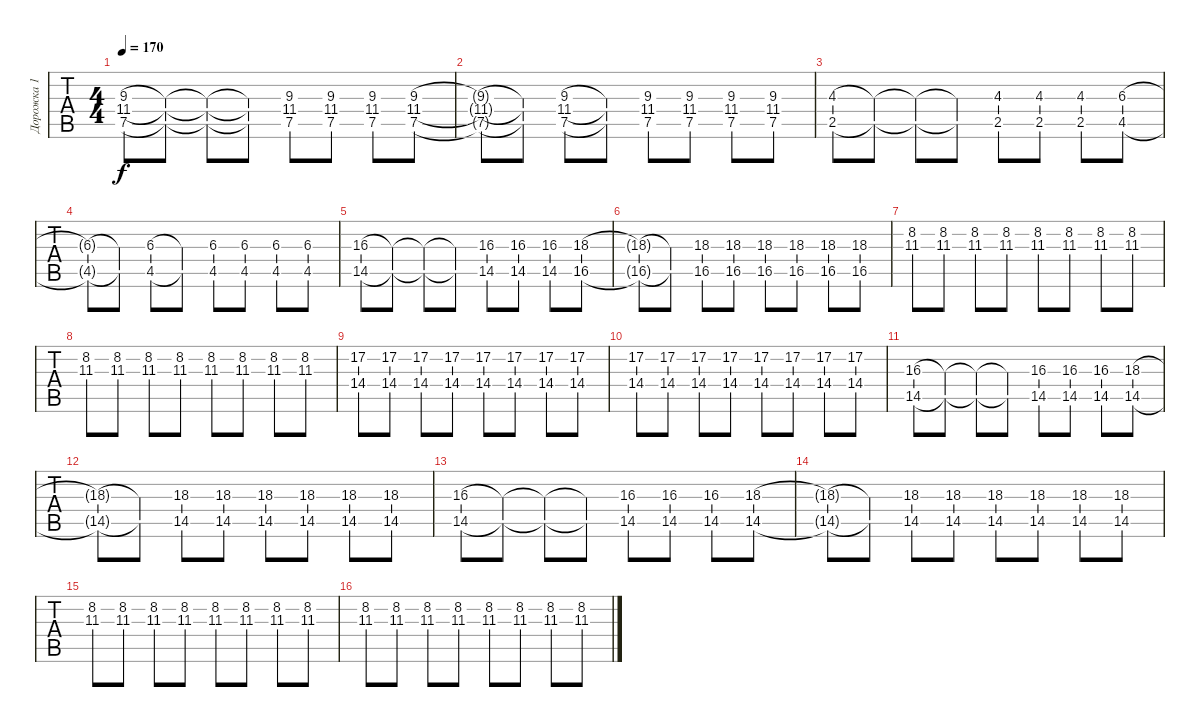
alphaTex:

\track ("Дорожка 1" "Дорожка 1") {instrument overdrivenguitar}
\staff {tabs}
\tuning (D4 A3 F3 C3 G2 C2) {hide}
\ts (4 4)
\tempo 170
\clef g2
\ks c
(9.3 11.4 7.5).8{dy f instrument overdrivenguitar} (9.3{t} 11.4{t} 7.5{t}).8 (9.3{t} 11.4{t} 7.5{t}).8 (9.3{t} 11.4{t} 7.5{t}).8 (9.3 11.4 7.5).8 (9.3 11.4 7.5).8 (9.3 11.4 7.5).8 (9.3 11.4 7.5).8 |
(9.3{t} 11.4{t} 7.5{t}).8 (9.3{t} 11.4{t} 7.5{t}).8 (9.3 11.4 7.5).8 (9.3{t} 11.4{t} 7.5{t}).8 (9.3 11.4 7.5).8 (9.3 11.4 7.5).8 (9.3 11.4 7.5).8 (9.3 11.4 7.5).8 |
(4.3 2.5).8{instrument overdrivenguitar} (4.3{t} 2.5{t}).8 (4.3{t} 2.5{t}).8 (4.3{t} 2.5{t}).8 (4.3 2.5).8 (4.3 2.5).8 (4.3 2.5).8 (6.3 4.5).8 |
(6.3{t} 4.5{t}).8 (6.3{t} 4.5{t}).8 (6.3 4.5).8 (6.3{t} 4.5{t}).8 (6.3 4.5).8 (6.3 4.5).8 (6.3 4.5).8 (6.3 4.5).8 |
(16.3 14.5).8{instrument overdrivenguitar} (16.3{t} 14.5{t}).8 (16.3{t} 14.5{t}).8 (16.3{t} 14.5{t}).8 (16.3 14.5).8 (16.3 14.5).8 (16.3 14.5).8 (18.3 16.5).8 |
(18.3{t} 16.5{t}).8 (18.3{t} 16.5{t}).8 (18.3 16.5).8 (18.3 16.5).8 (18.3 16.5).8 (18.3 16.5).8 (18.3 16.5).8 (18.3 16.5).8 |
(8.2 11.3).8 (8.2 11.3).8 (8.2 11.3).8 (8.2 11.3).8 (8.2 11.3).8 (8.2 11.3).8 (8.2 11.3).8 (8.2 11.3).8 |
(8.2 11.3).8 (8.2 11.3).8 (8.2 11.3).8 (8.2 11.3).8 (8.2 11.3).8 (8.2 11.3).8 (8.2 11.3).8 (8.2 11.3).8 |
(17.2 14.4).8 (17.2 14.4).8 (17.2 14.4).8 (17.2 14.4).8 (17.2 14.4).8 (17.2 14.4).8 (17.2 14.4).8 (17.2 14.4).8 |
(17.2 14.4).8 (17.2 14.4).8 (17.2 14.4).8 (17.2 14.4).8 (17.2 14.4).8 (17.2 14.4).8 (17.2 14.4).8 (17.2 14.4).8 |
(16.3 14.5).8{instrument overdrivenguitar} (16.3{t} 14.5{t}).8 (16.3{t} 14.5{t}).8 (16.3{t} 14.5{t}).8 (16.3 14.5).8 (16.3 14.5).8 (16.3 14.5).8 (18.3 14.5).8 |
(18.3{t} 14.5{t}).8 (18.3{t} 14.5{t}).8 (18.3 14.5).8 (18.3 14.5).8 (18.3 14.5).8 (18.3 14.5).8 (18.3 14.5).8 (18.3 14.5).8 |
(16.3 14.5).8{instrument overdrivenguitar} (16.3{t} 14.5{t}).8 (16.3{t} 14.5{t}).8 (16.3{t} 14.5{t}).8 (16.3 14.5).8 (16.3 14.5).8 (16.3 14.5).8 (18.3 14.5).8 |
(18.3{t} 14.5{t}).8 (18.3{t} 14.5{t}).8 (18.3 14.5).8 (18.3 14.5).8 (18.3 14.5).8 (18.3 14.5).8 (18.3 14.5).8 (18.3 14.5).8 |
(8.2 11.3).8 (8.2 11.3).8 (8.2 11.3).8 (8.2 11.3).8 (8.2 11.3).8 (8.2 11.3).8 (8.2 11.3).8 (8.2 11.3).8 |
(8.2 11.3).8 (8.2 11.3).8 (8.2 11.3).8 (8.2 11.3).8 (8.2 11.3).8 (8.2 11.3).8 (8.2 11.3).8 (8.2 11.3).8
